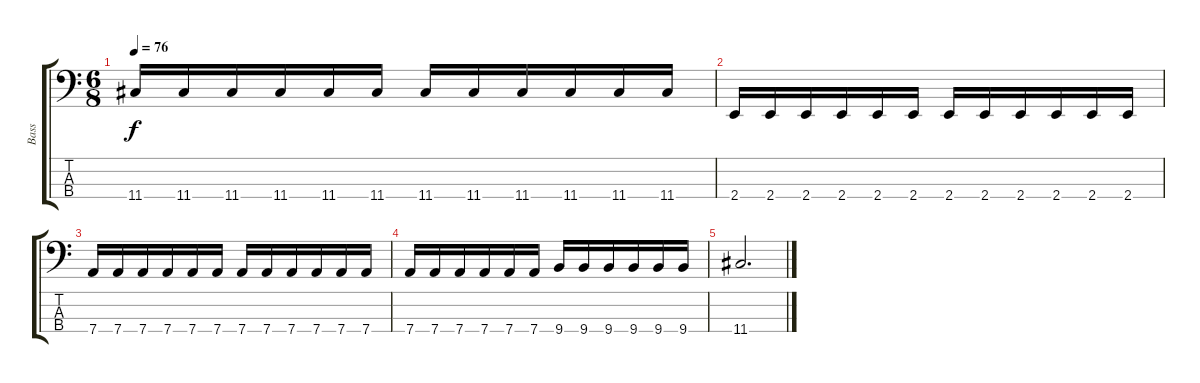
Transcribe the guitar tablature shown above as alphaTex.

\track ("Bass" "Bass") {instrument electricbassfinger}
\staff {score tabs}
\tuning (G2 D2 A1 D1) {hide}
\ts (6 8)
\tempo 76
\clef f4
\ks c
11.4.16{dy f} 11.4.16 11.4.16 11.4.16 11.4.16 11.4.16 11.4.16 11.4.16 11.4.16 11.4.16 11.4.16 11.4.16 |
2.4.16 2.4.16 2.4.16 2.4.16 2.4.16 2.4.16 2.4.16 2.4.16 2.4.16 2.4.16 2.4.16 2.4.16 |
7.4.16 7.4.16 7.4.16 7.4.16 7.4.16 7.4.16 7.4.16 7.4.16 7.4.16 7.4.16 7.4.16 7.4.16 |
7.4.16 7.4.16 7.4.16 7.4.16 7.4.16 7.4.16 9.4.16 9.4.16 9.4.16 9.4.16 9.4.16 9.4.16 |
11.4.2{d}
